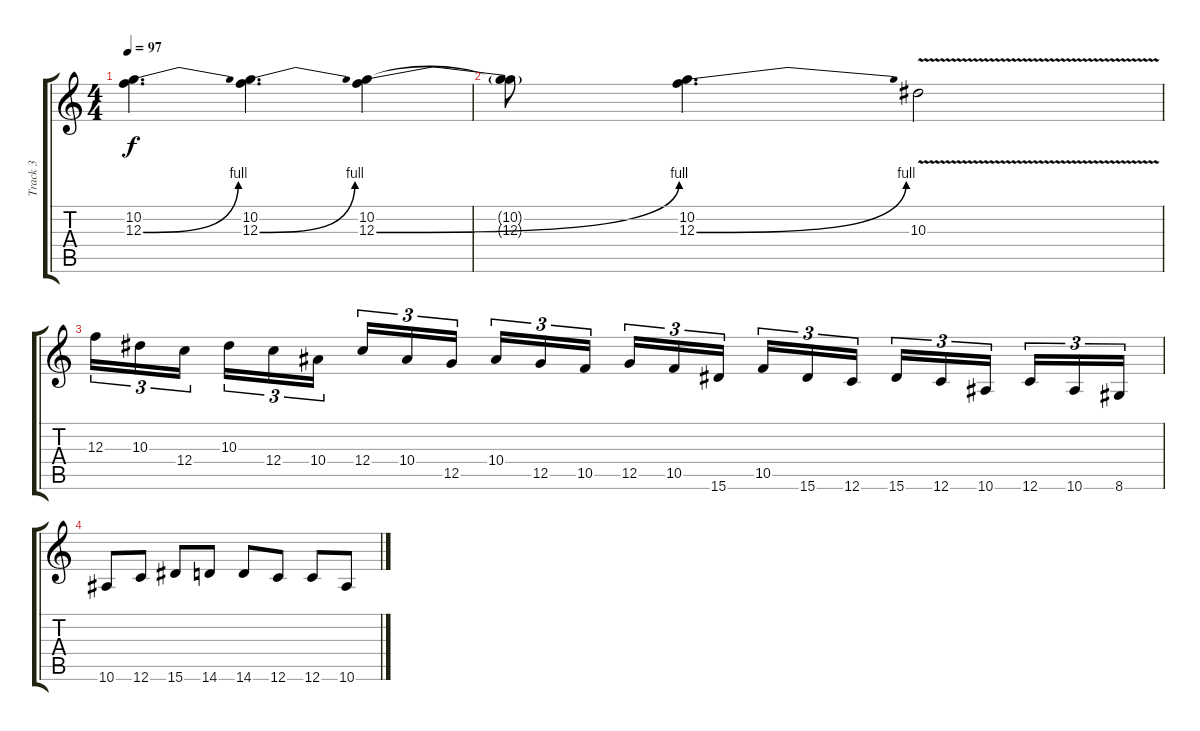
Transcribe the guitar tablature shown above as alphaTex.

\track ("Track 3" "Track 3") {instrument distortionguitar}
\staff {score tabs}
\tuning (D4 A3 F3 C3 G2 C2) {hide}
\ts (4 4)
\tempo 97
\clef g2
\ks c
(10.2 12.3{be (bend 0 0 60 4)}).4{d dy f} (10.2 12.3{be (bend 0 0 60 4)}).4{d} (10.2 12.3{be (bend 0 0 60 4)}).4 |
(10.2{t} 12.3{t}).8 (10.2 12.3{be (bend 0 0 60 4)}).4{d} 10.3{v}.2 |
12.3.16{tu (3 2)} 10.3.16{tu (3 2)} 12.4.16{tu (3 2) beam splitsecondary} 10.3.16{tu (3 2)} 12.4.16{tu (3 2)} 10.4.16{tu (3 2)} 12.4.16{tu (3 2)} 10.4.16{tu (3 2)} 12.5.16{tu (3 2) beam splitsecondary} 10.4.16{tu (3 2)} 12.5.16{tu (3 2)} 10.5.16{tu (3 2)} 12.5.16{tu (3 2)} 10.5.16{tu (3 2)} 15.6.16{tu (3 2) beam splitsecondary} 10.5.16{tu (3 2)} 15.6.16{tu (3 2)} 12.6.16{tu (3 2)} 15.6.16{tu (3 2)} 12.6.16{tu (3 2)} 10.6.16{tu (3 2) beam splitsecondary} 12.6.16{tu (3 2)} 10.6.16{tu (3 2)} 8.6.16{tu (3 2)} |
10.6.8 12.6.8 15.6.8 14.6.8 14.6.8 12.6.8 12.6.8 10.6.8
